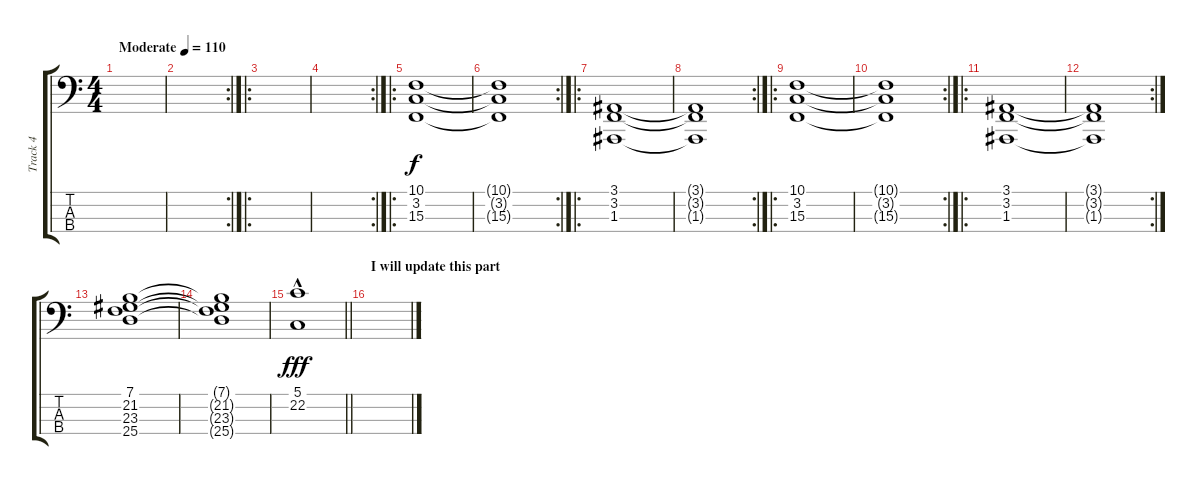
\track ("Track 4" "Track 4") {instrument churchorgan}
\staff {score tabs}
\tuning (G2 D2 A1 E1) {hide}
\ts (4 4)
\tempo (110 "Moderate")
\clef f4
\ks c
|
\rc 2
|
\ro
|
\rc 2
|
\ro
(10.1 3.2 15.3).1 |
\rc 2
(10.1{t} 3.2{t} 15.3{t}).1 |
\ro
(3.1 3.2 1.3).1 |
\rc 2
(3.1{t} 3.2{t} 1.3{t}).1 |
\ro
(10.1 3.2 15.3).1 |
\rc 2
(10.1{t} 3.2{t} 15.3{t}).1 |
\ro
(3.1 3.2 1.3).1 |
\rc 2
(3.1{t} 3.2{t} 1.3{t}).1 |
(7.1 21.2 23.3 25.4).1 |
(7.1{t} 21.2{t} 23.3{t} 25.4{t}).1 |
\barLineRight lightlight
(5.1{hac} 22.2{hac}).1{dy fff} |
\section ("" "I will update this part")
